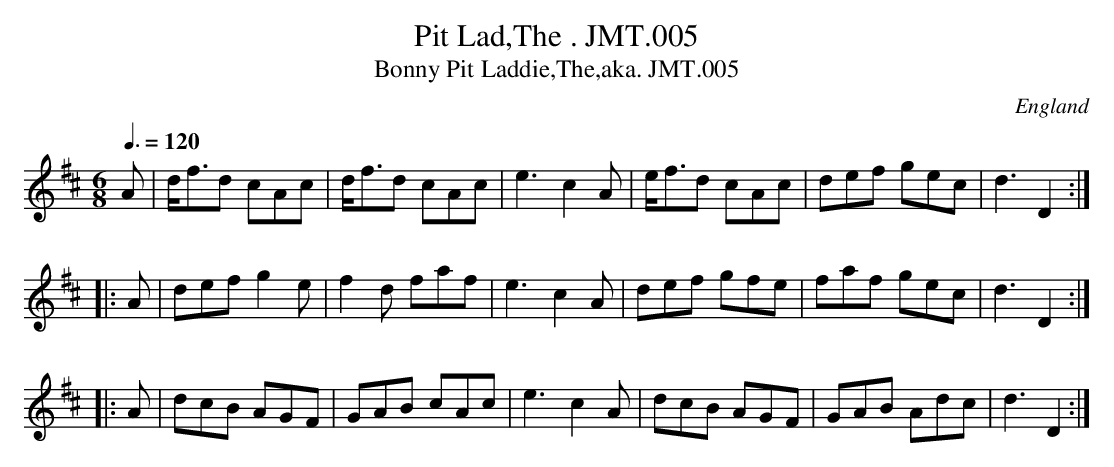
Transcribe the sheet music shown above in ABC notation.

X:1
T:Pit Lad,The . JMT.005
T:Bonny Pit Laddie,The,aka. JMT.005
L:1/8
M:6/8
O:England
Q:3/8=120
K:D
A | d<fd cAc | d<fd cAc | e3 c2 A | e<fd cAc | def gec | d3 D2 :|!
|:A | def g2e | f2d faf | e3c2A | def gfe | faf gec | d3 D2:|!
|:A | dcB AGF | GAB cAc |e3c2A | dcB AGF | GAB Adc | d3D2 :|
